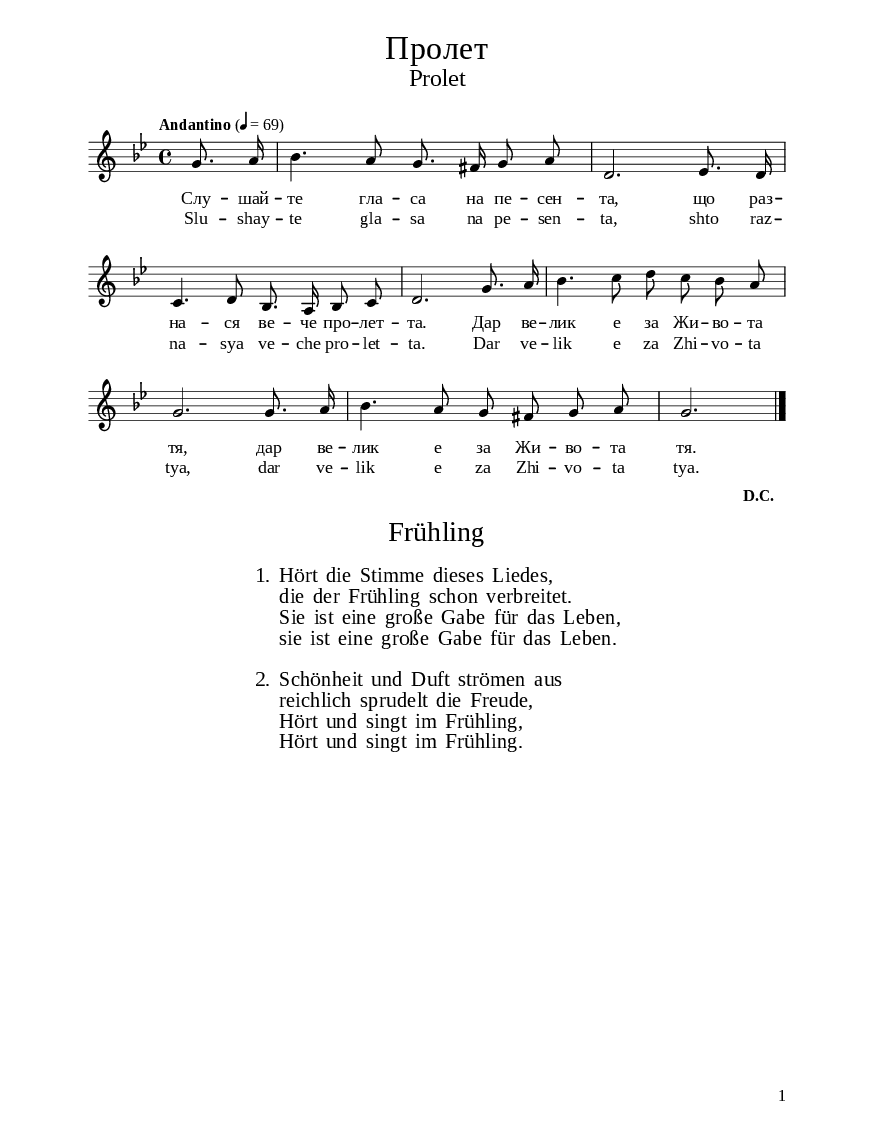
\version "2.24.0"

% include paper part and global functions
\include "include/globals.ily"

\bookpart {
  \label #'ref039
  \tocItem \markup " "
  \include "include/bookpart-paper.ily"
  \score {
    \include "include/score-layout.ily"

    \new Voice \absolute{
      \clef treble
      \key g \minor
      \time 4/4
      \tempoFunc "Andantino" 4 "69"
      \autoBeamOff
      \partial 4
      g'8. a'16 | bes'4. a'8 g'8. fis'16 g'8 a'8 | d'2. es'8. d'16 | \break

      c'4. d'8 bes8. a16 bes8 c'8  d'2. g'8. a'16 | bes'4. c''8 d''8 c''8 bes'8 a'8 |\break |

      g'2. g'8. a'16 | bes'4. a'8 g'8 fis'8 g'8 a'8 | g'2. \bar "|."
    }

    \addlyrics {
      Слу  --  шай  --
      те   гла  --  са   на   пе  --  сен  --  та,   що   раз  --  на  --
      ся   ве  --  че   про  --  лет  --  та.   Дар   ве  --  лик   е
      за   Жи  --  во  --  та   тя,   дар   ве  --  лик   е   за   Жи  --
      во  -- та тя.
    }
    \addlyrics {
      Slu  --  shay  --
      te   gla  --  sa   na   pe  --  sen  --  ta,   shto   raz  --  na  --
      sya   ve  --  che   pro  --  let  --  ta.   Dar   ve  --  lik   e
      za   Zhi  --  vo  --  ta   tya,   dar   ve  --  lik   e   za   Zhi  --
      vo  -- ta tya.}

      \header {
        title = \titleFunc "Пролет" "Prolet"
      }

      \midi{}

    } % score
 
    \markup \dc-one "D.C."
    

    % include foreign translation(s) of the song
    \version "2.24.1"

\markup \fill-line { \fontsize #deTitleFontSize "Frühling" }
\markup \null
\markup \null
\markup \fontsize #deCoupletFontSize {
  \hspace #16
  \override #`(baseline-skip . ,deCoupletBaselineSkip)

  \column {

    \line { 1. Hört die Stimme dieses Liedes,}

    \line {   "   "  die der Frühling schon verbreitet.}

    \line {   "   " Sie ist eine große Gabe für das Leben,}

   \line {   "   " sie ist eine große Gabe für das Leben. }

    \line { " " }

    \line { 2. Schönheit und Duft strömen aus  }

    \line {   "   "  reichlich sprudelt die Freude,}

    \line {   "   " Hört und singt im Frühling, }

    \line {   "   " Hört und singt im Frühling. }


  }
}


  } % bookpart
